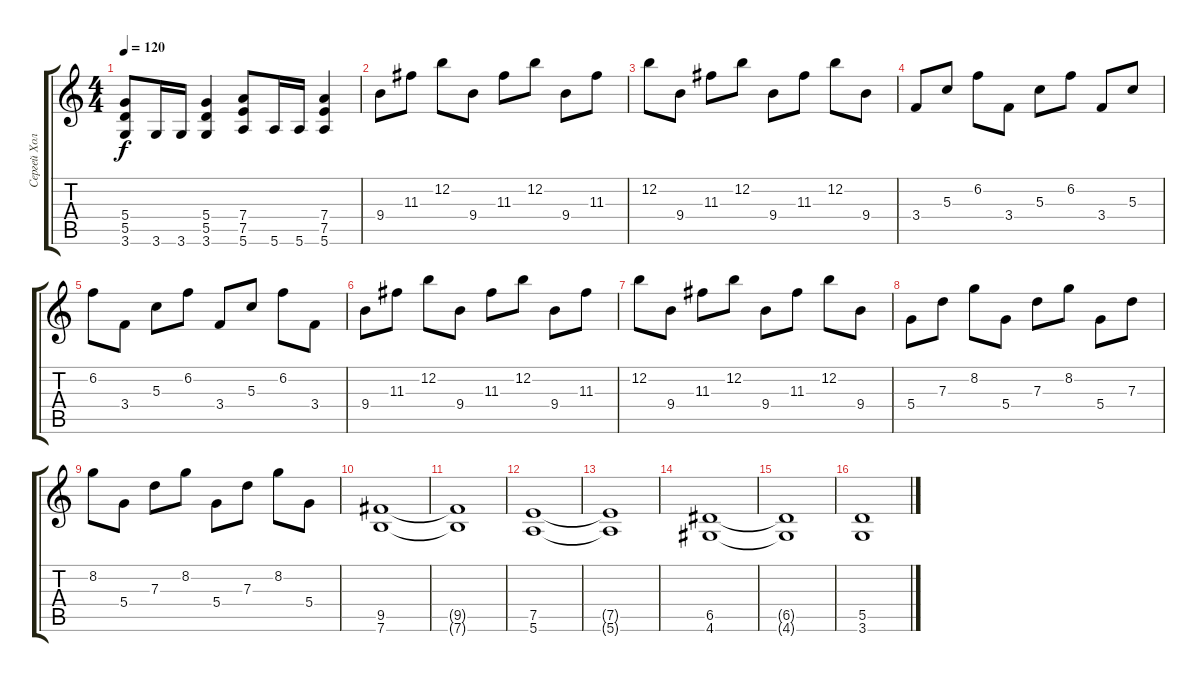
\track ("Сергей Холстинин" "Сергей Хол") {instrument distortionguitar}
\staff {score tabs}
\tuning (E4 B3 G3 D3 A2 E2) {hide}
\ts (4 4)
\tempo 120
\clef g2
\ks c
(5.4 5.5 3.6).8{dy f} 3.6.16 3.6.16 (5.4 5.5 3.6).4 (7.4 7.5 5.6).8 5.6.16 5.6.16 (7.4 7.5 5.6).4 |
9.4.8 11.3.8 12.2.8 9.4.8 11.3.8 12.2.8 9.4.8 11.3.8 |
12.2.8 9.4.8 11.3.8 12.2.8 9.4.8 11.3.8 12.2.8 9.4.8 |
3.4.8 5.3.8 6.2.8 3.4.8 5.3.8 6.2.8 3.4.8 5.3.8 |
6.2.8 3.4.8 5.3.8 6.2.8 3.4.8 5.3.8 6.2.8 3.4.8 |
9.4.8 11.3.8 12.2.8 9.4.8 11.3.8 12.2.8 9.4.8 11.3.8 |
12.2.8 9.4.8 11.3.8 12.2.8 9.4.8 11.3.8 12.2.8 9.4.8 |
5.4.8 7.3.8 8.2.8 5.4.8 7.3.8 8.2.8 5.4.8 7.3.8 |
8.2.8 5.4.8 7.3.8 8.2.8 5.4.8 7.3.8 8.2.8 5.4.8 |
(9.5 7.6).1 |
(9.5{t} 7.6{t}).1 |
(7.5 5.6).1 |
(7.5{t} 5.6{t}).1 |
(6.5 4.6).1 |
(6.5{t} 4.6{t}).1 |
(5.5 3.6).1
